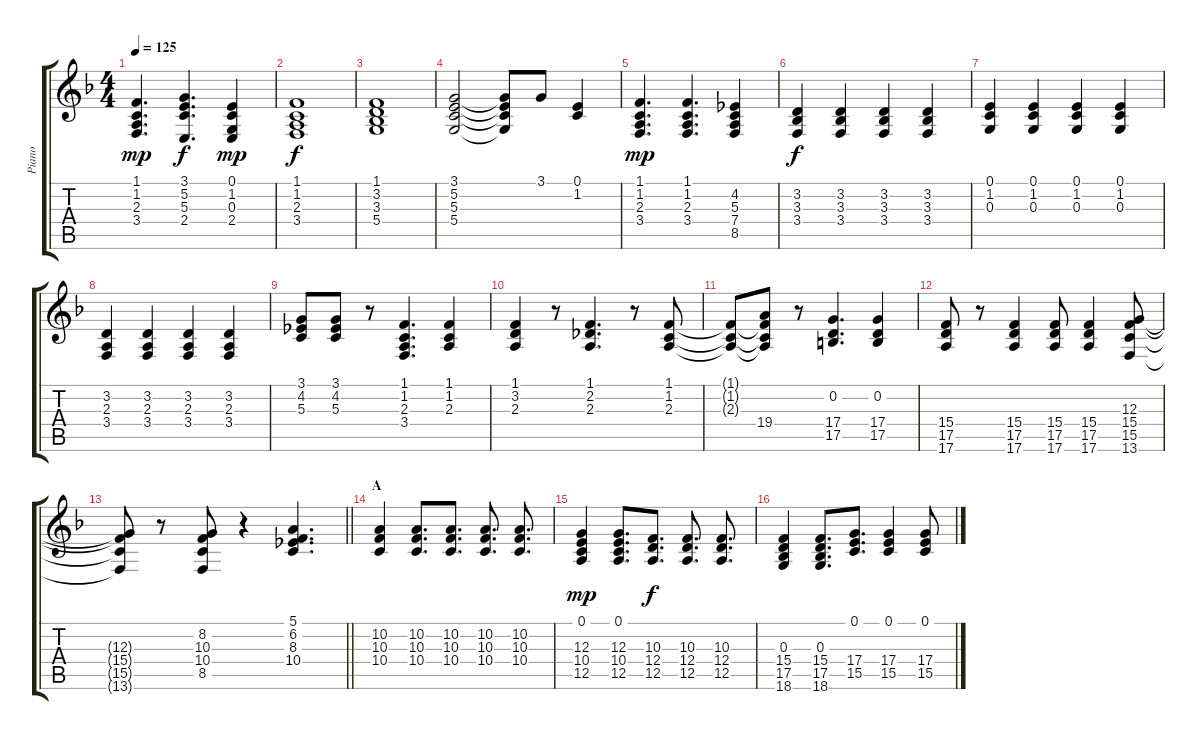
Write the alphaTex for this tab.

\track ("Piano" "Piano") {instrument acousticgrandpiano}
\staff {score tabs}
\tuning (E4 B3 G3 D3 A2 E2) {hide}
\ts (4 4)
\tempo 125
\clef g2
\ks f
(1.1 1.2 2.3 3.4).4{d dy mp} (3.1 5.2 5.3 2.4).4{d dy f} (0.1 1.2 0.3 2.4).4{dy mp} |
(1.1 1.2 2.3 3.4).1{dy f} |
(1.1 3.2 3.3 5.4).1 |
(3.1 5.2 5.3 5.4).2 (3.1{t} 5.2{t} 5.3{t} 5.4{t}).8 3.1.8 (0.1 1.2).4 |
(1.1 1.2 2.3 3.4).4{d dy mp} (1.1 1.2 2.3 3.4).4{d} (4.2 5.3 7.4 8.5).4 |
(3.2 3.3 3.4).4{dy f} (3.2 3.3 3.4).4 (3.2 3.3 3.4).4 (3.2 3.3 3.4).4 |
(0.1 1.2 0.3).4 (0.1 1.2 0.3).4 (0.1 1.2 0.3).4 (0.1 1.2 0.3).4 |
(3.2 2.3 3.4).4 (3.2 2.3 3.4).4 (3.2 2.3 3.4).4 (3.2 2.3 3.4).4 |
(3.1 4.2 5.3).8 (3.1 4.2 5.3).8 r.8 (1.1 1.2 2.3 3.4).4{d} (1.1 1.2 2.3).4 |
(1.1 3.2 2.3).4 r.8 (1.1 2.2 2.3).4{d} r.8 (1.1 1.2 2.3).8 |
(1.1{t} 1.2{t} 2.3{t}).8 (1.1{t} 1.2{t} 2.3{t} 19.4).8 r.8 (0.2 17.4 17.5).4{d} (0.2 17.4 17.5).4 |
(15.4 17.5 17.6).8 r.8 (15.4 17.5 17.6).4 (15.4 17.5 17.6).8 (15.4 17.5 17.6).4 (12.3 15.4 15.5 13.6).8 |
\barLineRight lightlight
(12.3{t} 15.4{t} 15.5{t} 13.6{t}).8 r.8 (8.2 10.3 10.4 8.5).8 r.4 (5.1 6.2 8.3 10.4).4{d} |
\section ("" "A")
(10.2 10.3 10.4).4 (10.2 10.3 10.4).8{d} (10.2 10.3 10.4).8{d} (10.2 10.3 10.4).8{d} (10.2 10.3 10.4).8{d} |
(0.1 12.3 10.4 12.5).4{dy mp} (0.1 12.3 10.4 12.5).8{d} (10.3 12.4 12.5).8{d dy f} (10.3 12.4 12.5).8{d} (10.3 12.4 12.5).8{d} |
(0.3 15.4 17.5 18.6).4 (0.3 15.4 17.5 18.6).8{d} (0.1 17.4 15.5).8{d} (0.1 17.4 15.5).4 (0.1 17.4 15.5).8
